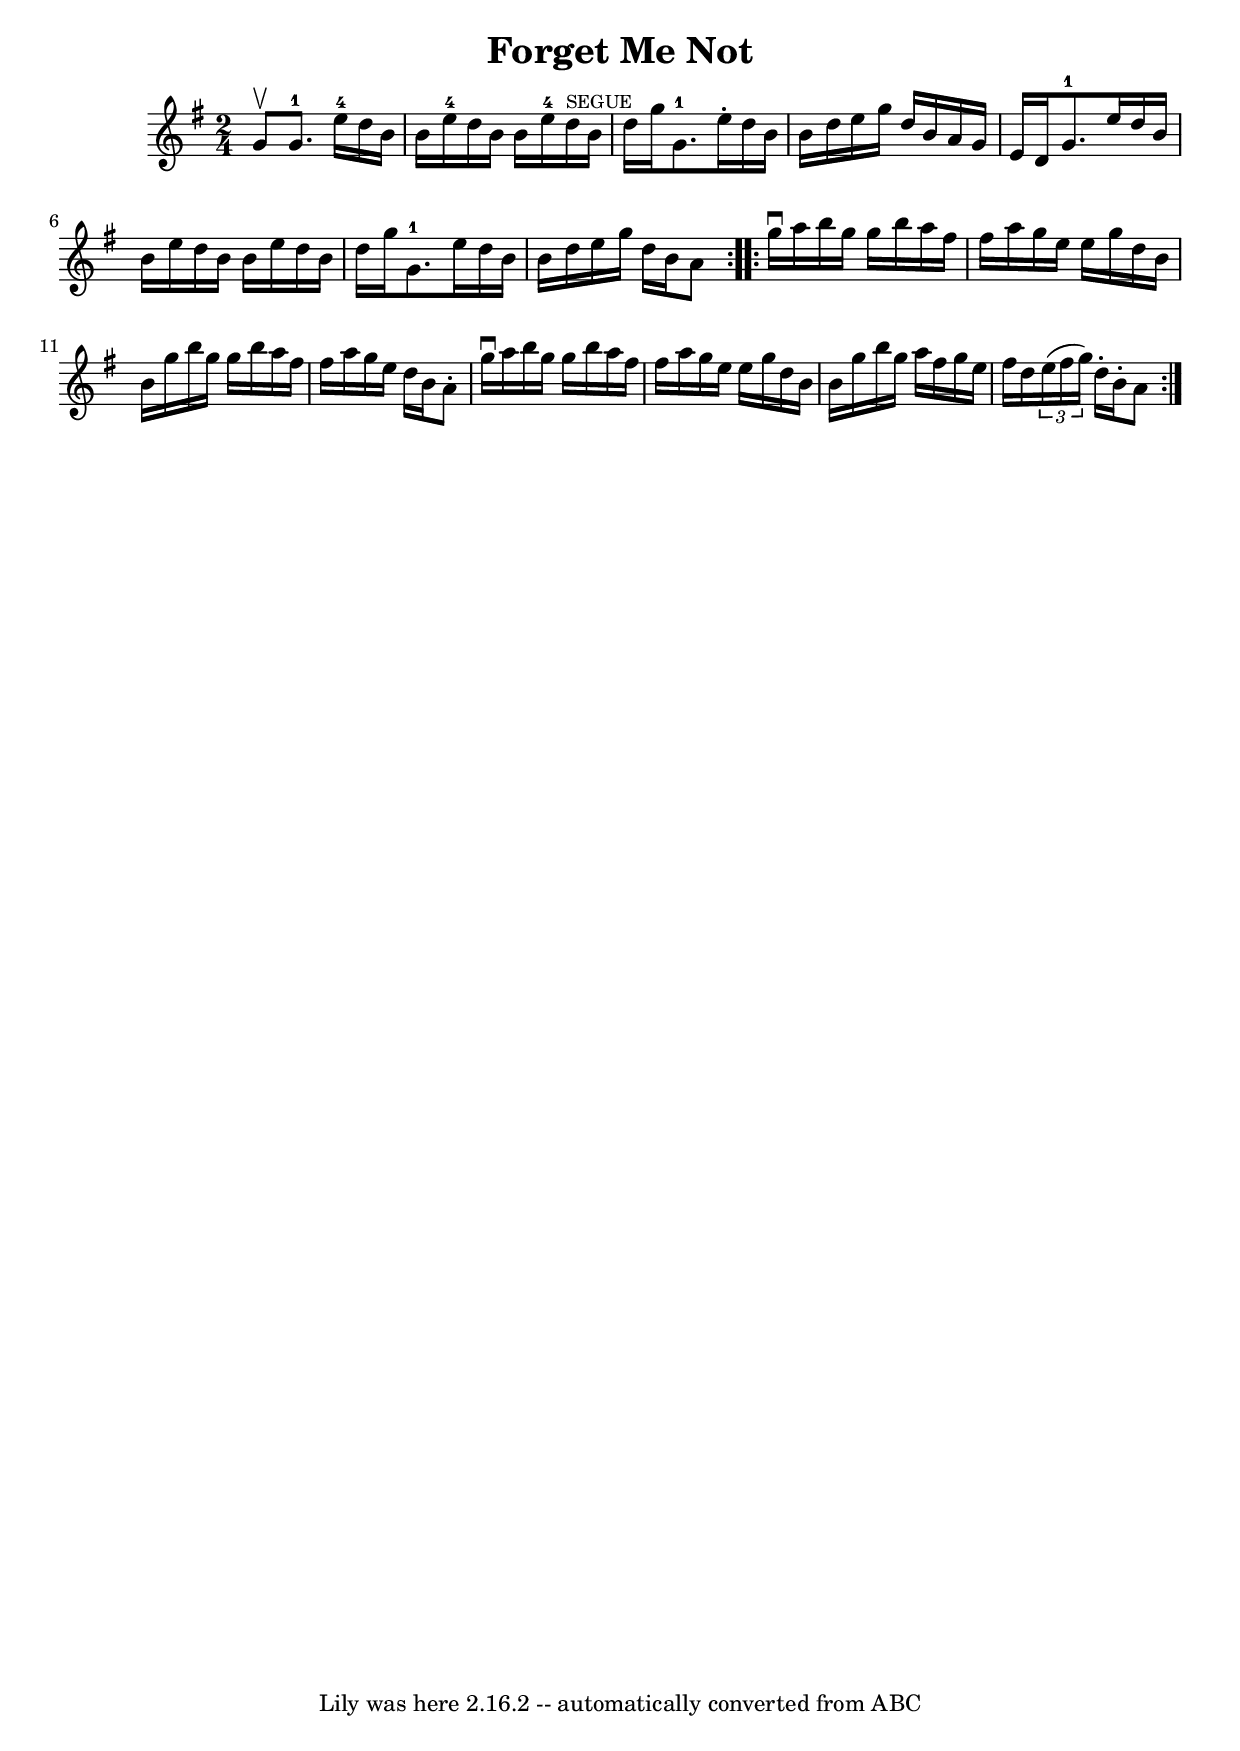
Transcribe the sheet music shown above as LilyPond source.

\version "2.7.40"
\include "Mammoth.ily"
\header {
	%% book = "Ryan's Mammoth Collection"
	crossRefNumber = "1"
	footnotes = "\\\\378"
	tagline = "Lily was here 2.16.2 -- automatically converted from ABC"
	title = "Forget Me Not"
}
voicedefault =  {


\repeat volta 2 {
\time 2/4 
\key g \major g'8^\upbow |
 g'8.-1 e''16-4   
d''16 b'16 b'16 e''16-4   |
 d''16 b'16 b'16 e''16 
-4 d''16^\segue b'16 d''16 g''16    |
 g'8.-1   
e''16 -. d''16 b'16 b'16 d''16    |
 e''16 g''16 d''16 
 b'16 a'16 g'16 e'16 d'16    |
 g'8.-1 e''16    
d''16 b'16 b'16 e''16    |
 d''16 b'16 b'16 e''16    
d''16 b'16 d''16 g''16    |
 g'8.-1 e''16 d''16    
b'16 b'16 d''16    |
 e''16 g''16 d''16 b'16 a'8  }   
  \repeat volta 2 { g''16^\downbow a''16  |
 b''16 g''16    
g''16 b''16 a''16 fis''16 fis''16 a''16    |
 g''16    
e''16 e''16 g''16 d''16 b'16 b'16 g''16    |
 b''16   
 g''16 g''16 b''16 a''16 fis''16 fis''16 a''16    |
   
g''16 e''16 d''16 b'16 a'8 -. g''16^\downbow a''16    |
 
 b''16 g''16 g''16 b''16 a''16 fis''16 fis''16 a''16    
|
 g''16 e''16 e''16 g''16 d''16 b'16 b'16 g''16   
 |
 b''16 g''16 a''16 fis''16 g''16 e''16 fis''16    
d''16    |
   \times 2/3 { e''16 (fis''16 g''16) } d''16 -.  
 b'16 -. a'8  }   
}

\score{
    <<

	\context Staff="default"
	{
	    \voicedefault 
	}

    >>
	\layout {
	}
	\midi {}
}
